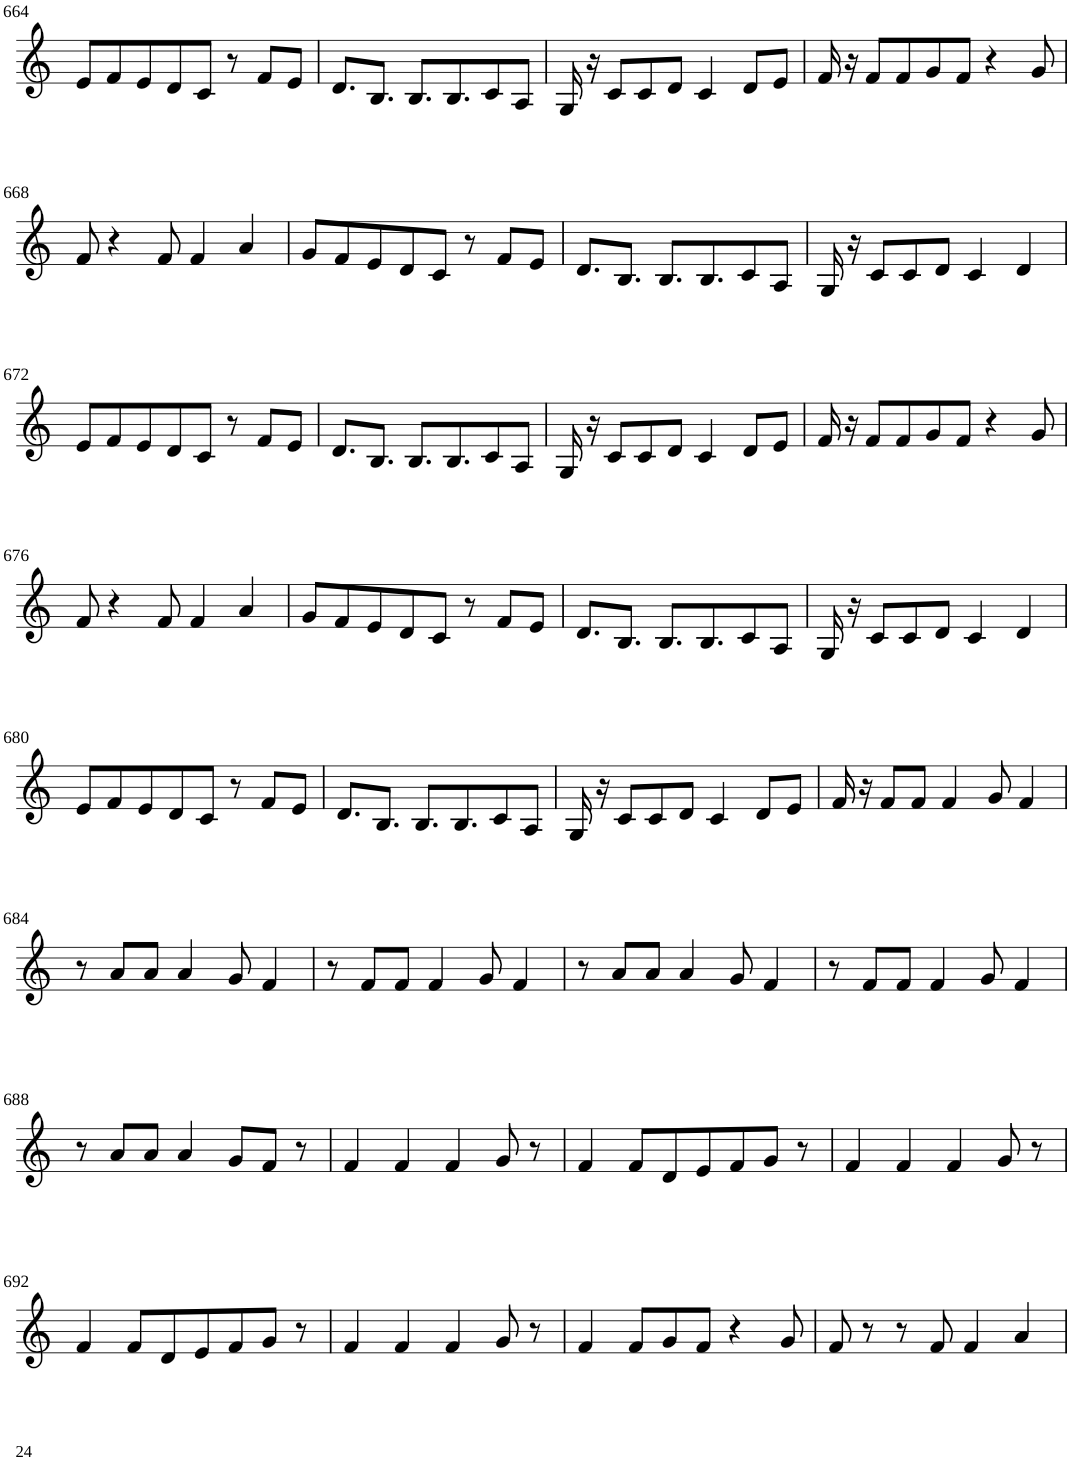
**kern
*part1
*staff1
*I"Violin
!!LO:PB:g=z
*clefG2
*k[]
*M8/8
=664
8e/L
8f/
8e/
8d/
8c/J
8r
8f/L
8e/J
=665
8.d/L
8.B/J
8.B/L
8.B/
8c/
8A/J
=666
16G/
16r
8c/L
8c/
8d/J
4c/
8d/L
8e/J
=667
16f/
16r
8f/L
8f/
8g/
8f/J
4r
8g/
!!LO:LB:g=z
=668
8f/
4r
8f/
4f/
4a/
=669
8g/L
8f/
8e/
8d/
8c/J
8r
8f/L
8e/J
=670
8.d/L
8.B/J
8.B/L
8.B/
8c/
8A/J
=671
16G/
16r
8c/L
8c/
8d/J
4c/
4d/
!!LO:LB:g=z
=672
8e/L
8f/
8e/
8d/
8c/J
8r
8f/L
8e/J
=673
8.d/L
8.B/J
8.B/L
8.B/
8c/
8A/J
=674
16G/
16r
8c/L
8c/
8d/J
4c/
8d/L
8e/J
=675
16f/
16r
8f/L
8f/
8g/
8f/J
4r
8g/
!!LO:LB:g=z
=676
8f/
4r
8f/
4f/
4a/
=677
8g/L
8f/
8e/
8d/
8c/J
8r
8f/L
8e/J
=678
8.d/L
8.B/J
8.B/L
8.B/
8c/
8A/J
=679
16G/
16r
8c/L
8c/
8d/J
4c/
4d/
!!LO:LB:g=z
=680
8e/L
8f/
8e/
8d/
8c/J
8r
8f/L
8e/J
=681
8.d/L
8.B/J
8.B/L
8.B/
8c/
8A/J
=682
16G/
16r
8c/L
8c/
8d/J
4c/
8d/L
8e/J
=683
16f/
16r
8f/L
8f/J
4f/
8g/
4f/
!!LO:LB:g=z
=684
8r
8a/L
8a/J
4a/
8g/
4f/
=685
8r
8f/L
8f/J
4f/
8g/
4f/
=686
8r
8a/L
8a/J
4a/
8g/
4f/
=687
8r
8f/L
8f/J
4f/
8g/
4f/
!!LO:LB:g=z
=688
8r
8a/L
8a/J
4a/
8g/L
8f/J
8r
=689
4f/
4f/
4f/
8g/
8r
=690
4f/
8f/L
8d/
8e/
8f/
8g/J
8r
=691
4f/
4f/
4f/
8g/
8r
!!LO:LB:g=z
=692
4f/
8f/L
8d/
8e/
8f/
8g/J
8r
=693
4f/
4f/
4f/
8g/
8r
=694
4f/
8f/L
8g/
8f/J
4r
8g/
=695
8f/
8r
8r
8f/
4f/
4a/
=
*-
